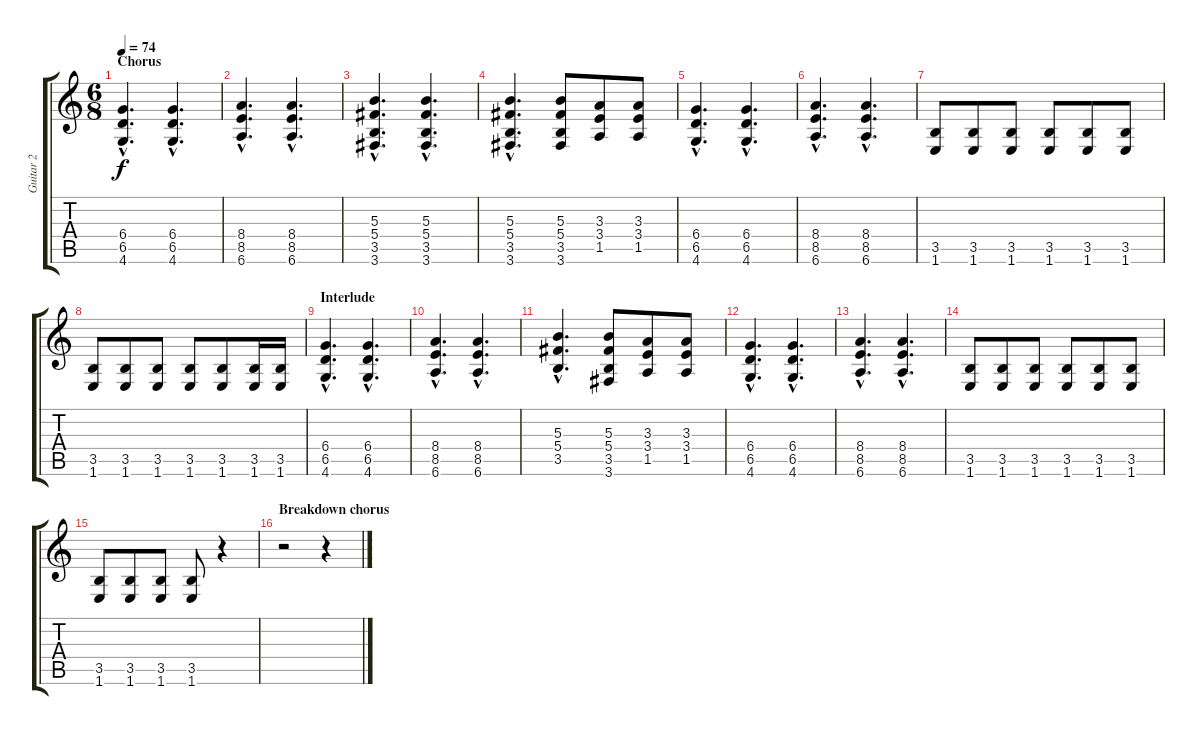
\track ("Guitar 2" "Guitar 2") {instrument distortionguitar}
\staff {score tabs}
\tuning (Eb4 Bb3 Gb3 Db3 Ab2 Eb2) {hide}
\ts (6 8)
\section ("" "Chorus")
\tempo 74
\clef g2
\ks c
(6.4{hac} 6.5{hac} 4.6{hac}).4{d dy f} (6.4{hac} 6.5{hac} 4.6{hac}).4{d} |
(8.4{hac} 8.5{hac} 6.6{hac}).4{d} (8.4{hac} 8.5{hac} 6.6{hac}).4{d} |
(5.3{hac} 5.4{hac} 3.5{hac} 3.6{hac}).4{d} (5.3{hac} 5.4{hac} 3.5{hac} 3.6{hac}).4{d} |
(5.3{hac} 5.4{hac} 3.5{hac} 3.6{hac}).4{d} (5.3 5.4 3.5 3.6).8 (3.3 3.4 1.5).8 (3.3 3.4 1.5).8 |
(6.4{hac} 6.5{hac} 4.6{hac}).4{d} (6.4{hac} 6.5{hac} 4.6{hac}).4{d} |
(8.4{hac} 8.5{hac} 6.6{hac}).4{d} (8.4{hac} 8.5{hac} 6.6{hac}).4{d} |
(3.5 1.6).8 (3.5 1.6).8 (3.5 1.6).8 (3.5 1.6).8 (3.5 1.6).8 (3.5 1.6).8 |
(3.5 1.6).8 (3.5 1.6).8 (3.5 1.6).8 (3.5 1.6).8 (3.5 1.6).8 (3.5 1.6).16 (3.5 1.6).16 |
\section ("" "Interlude")
(6.4{hac} 6.5{hac} 4.6{hac}).4{d} (6.4{hac} 6.5{hac} 4.6{hac}).4{d} |
(8.4{hac} 8.5{hac} 6.6{hac}).4{d} (8.4{hac} 8.5{hac} 6.6{hac}).4{d} |
(5.3{hac} 5.4{hac} 3.5{hac}).4{d} (5.3 5.4 3.5 3.6).8 (3.3 3.4 1.5).8 (3.3 3.4 1.5).8 |
(6.4{hac} 6.5{hac} 4.6{hac}).4{d} (6.4{hac} 6.5{hac} 4.6{hac}).4{d} |
(8.4{hac} 8.5{hac} 6.6{hac}).4{d} (8.4{hac} 8.5{hac} 6.6{hac}).4{d} |
(3.5 1.6).8 (3.5 1.6).8 (3.5 1.6).8 (3.5 1.6).8 (3.5 1.6).8 (3.5 1.6).8 |
(3.5 1.6).8 (3.5 1.6).8 (3.5 1.6).8 (3.5 1.6).8 r.4 |
\section ("" "Breakdown chorus")
r.2 r.4
